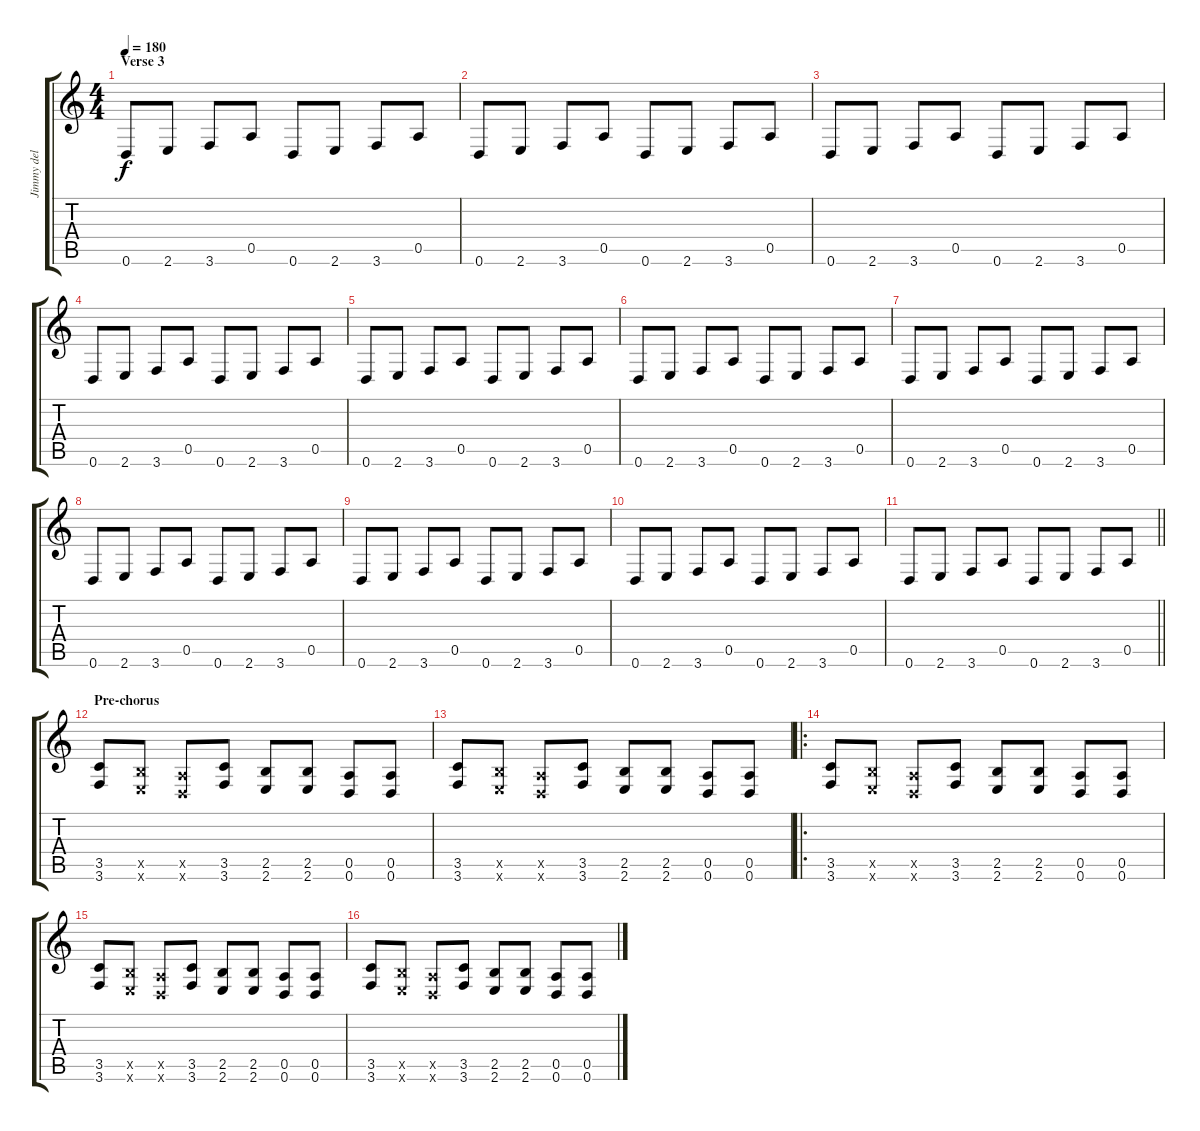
\track ("Jimmy del Rivo / Guitar 2" "Jimmy del ") {instrument distortionguitar}
\staff {score tabs}
\tuning (D4 A3 Gb3 D3 A2 D2) {hide}
\ts (4 4)
\section ("" "Verse 3")
\tempo 180
\clef g2
\ks c
0.6.8{dy f} 2.6.8 3.6.8 0.5.8 0.6.8 2.6.8 3.6.8 0.5.8 |
0.6.8 2.6.8 3.6.8 0.5.8 0.6.8 2.6.8 3.6.8 0.5.8 |
0.6.8 2.6.8 3.6.8 0.5.8 0.6.8 2.6.8 3.6.8 0.5.8 |
0.6.8 2.6.8 3.6.8 0.5.8 0.6.8 2.6.8 3.6.8 0.5.8 |
0.6.8 2.6.8 3.6.8 0.5.8 0.6.8 2.6.8 3.6.8 0.5.8 |
0.6.8 2.6.8 3.6.8 0.5.8 0.6.8 2.6.8 3.6.8 0.5.8 |
0.6.8 2.6.8 3.6.8 0.5.8 0.6.8 2.6.8 3.6.8 0.5.8 |
0.6.8 2.6.8 3.6.8 0.5.8 0.6.8 2.6.8 3.6.8 0.5.8 |
0.6.8 2.6.8 3.6.8 0.5.8 0.6.8 2.6.8 3.6.8 0.5.8 |
0.6.8 2.6.8 3.6.8 0.5.8 0.6.8 2.6.8 3.6.8 0.5.8 |
\barLineRight lightlight
0.6.8 2.6.8 3.6.8 0.5.8 0.6.8 2.6.8 3.6.8 0.5.8 |
\section ("" "Pre-chorus")
(3.5 3.6).8 (2.5{x} 2.6{x}).8 (0.5{x} 0.6{x}).8 (3.5 3.6).8 (2.5 2.6).8 (2.5 2.6).8 (0.5 0.6).8 (0.5 0.6).8 |
(3.5 3.6).8 (2.5{x} 2.6{x}).8 (0.5{x} 0.6{x}).8 (3.5 3.6).8 (2.5 2.6).8 (2.5 2.6).8 (0.5 0.6).8 (0.5 0.6).8 |
\ro
(3.5 3.6).8 (2.5{x} 2.6{x}).8 (0.5{x} 0.6{x}).8 (3.5 3.6).8 (2.5 2.6).8 (2.5 2.6).8 (0.5 0.6).8 (0.5 0.6).8 |
(3.5 3.6).8 (2.5{x} 2.6{x}).8 (0.5{x} 0.6{x}).8 (3.5 3.6).8 (2.5 2.6).8 (2.5 2.6).8 (0.5 0.6).8 (0.5 0.6).8 |
(3.5 3.6).8 (2.5{x} 2.6{x}).8 (0.5{x} 0.6{x}).8 (3.5 3.6).8 (2.5 2.6).8 (2.5 2.6).8 (0.5 0.6).8 (0.5 0.6).8
